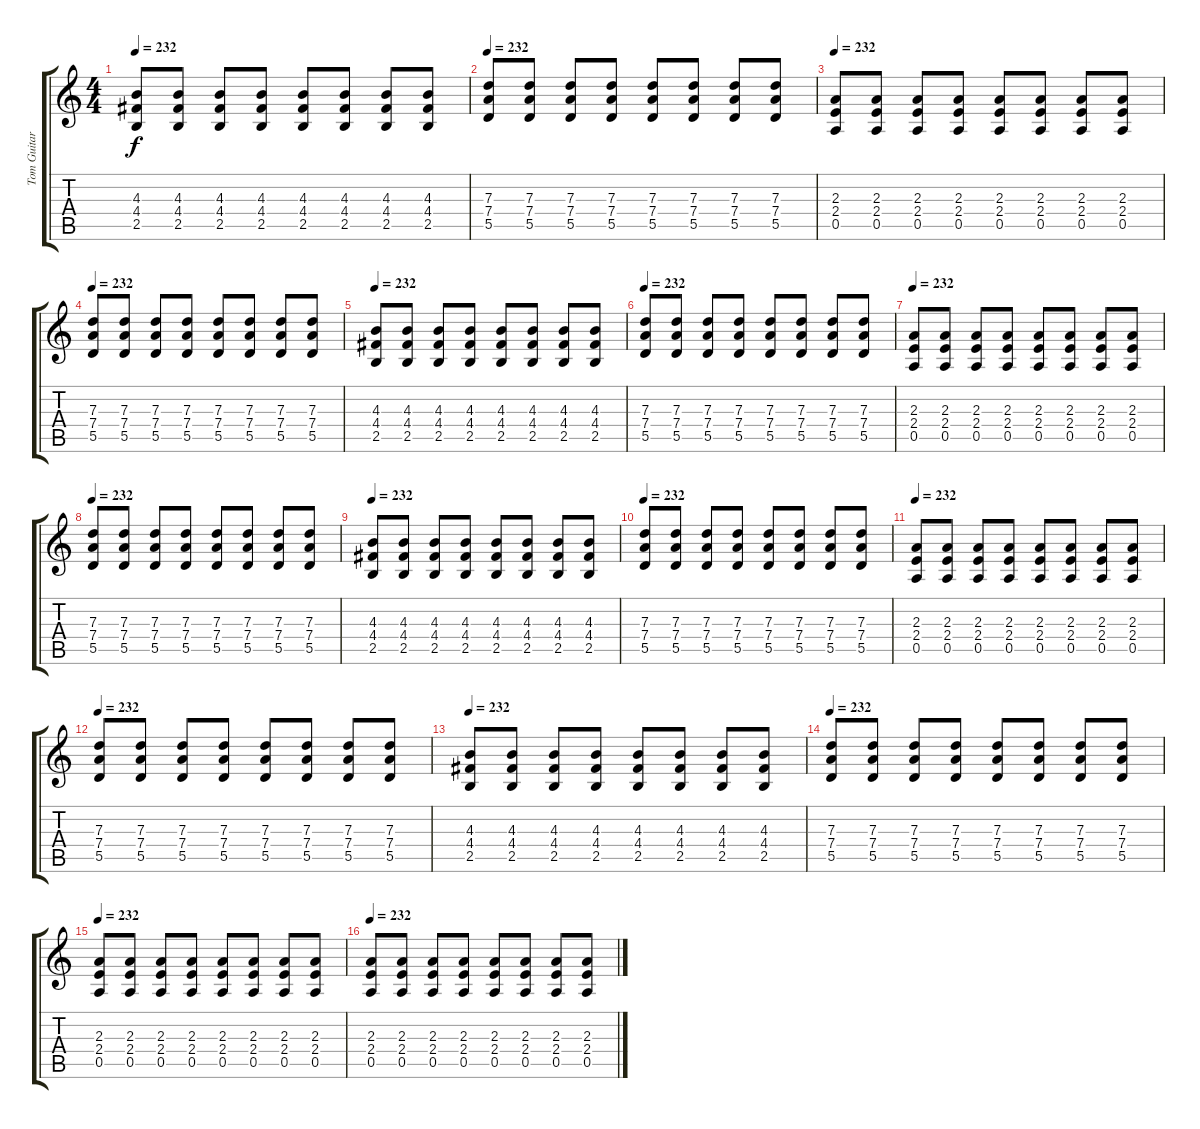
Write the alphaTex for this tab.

\track ("Tom Guitar 1" "Tom Guitar") {instrument distortionguitar}
\staff {score tabs}
\tuning (E4 B3 G3 D3 A2 E2) {hide}
\ts (4 4)
\tempo 232
\clef g2
\ks c
(4.3 4.4 2.5).8{dy f} (4.3 4.4 2.5).8 (4.3 4.4 2.5).8 (4.3 4.4 2.5).8 (4.3 4.4 2.5).8 (4.3 4.4 2.5).8 (4.3 4.4 2.5).8 (4.3 4.4 2.5).8 |
\tempo 232
(7.3 7.4 5.5).8 (7.3 7.4 5.5).8 (7.3 7.4 5.5).8 (7.3 7.4 5.5).8 (7.3 7.4 5.5).8 (7.3 7.4 5.5).8 (7.3 7.4 5.5).8 (7.3 7.4 5.5).8 |
\tempo 232
(2.3 2.4 0.5).8 (2.3 2.4 0.5).8 (2.3 2.4 0.5).8 (2.3 2.4 0.5).8 (2.3 2.4 0.5).8 (2.3 2.4 0.5).8 (2.3 2.4 0.5).8 (2.3 2.4 0.5).8 |
\tempo 232
(7.3 7.4 5.5).8 (7.3 7.4 5.5).8 (7.3 7.4 5.5).8 (7.3 7.4 5.5).8 (7.3 7.4 5.5).8 (7.3 7.4 5.5).8 (7.3 7.4 5.5).8 (7.3 7.4 5.5).8 |
\tempo 232
(4.3 4.4 2.5).8 (4.3 4.4 2.5).8 (4.3 4.4 2.5).8 (4.3 4.4 2.5).8 (4.3 4.4 2.5).8 (4.3 4.4 2.5).8 (4.3 4.4 2.5).8 (4.3 4.4 2.5).8 |
\tempo 232
(7.3 7.4 5.5).8 (7.3 7.4 5.5).8 (7.3 7.4 5.5).8 (7.3 7.4 5.5).8 (7.3 7.4 5.5).8 (7.3 7.4 5.5).8 (7.3 7.4 5.5).8 (7.3 7.4 5.5).8 |
\tempo 232
(2.3 2.4 0.5).8 (2.3 2.4 0.5).8 (2.3 2.4 0.5).8 (2.3 2.4 0.5).8 (2.3 2.4 0.5).8 (2.3 2.4 0.5).8 (2.3 2.4 0.5).8 (2.3 2.4 0.5).8 |
\tempo 232
(7.3 7.4 5.5).8 (7.3 7.4 5.5).8 (7.3 7.4 5.5).8 (7.3 7.4 5.5).8 (7.3 7.4 5.5).8 (7.3 7.4 5.5).8 (7.3 7.4 5.5).8 (7.3 7.4 5.5).8 |
\tempo 232
(4.3 4.4 2.5).8 (4.3 4.4 2.5).8 (4.3 4.4 2.5).8 (4.3 4.4 2.5).8 (4.3 4.4 2.5).8 (4.3 4.4 2.5).8 (4.3 4.4 2.5).8 (4.3 4.4 2.5).8 |
\tempo 232
(7.3 7.4 5.5).8 (7.3 7.4 5.5).8 (7.3 7.4 5.5).8 (7.3 7.4 5.5).8 (7.3 7.4 5.5).8 (7.3 7.4 5.5).8 (7.3 7.4 5.5).8 (7.3 7.4 5.5).8 |
\tempo 232
(2.3 2.4 0.5).8 (2.3 2.4 0.5).8 (2.3 2.4 0.5).8 (2.3 2.4 0.5).8 (2.3 2.4 0.5).8 (2.3 2.4 0.5).8 (2.3 2.4 0.5).8 (2.3 2.4 0.5).8 |
\tempo 232
(7.3 7.4 5.5).8 (7.3 7.4 5.5).8 (7.3 7.4 5.5).8 (7.3 7.4 5.5).8 (7.3 7.4 5.5).8 (7.3 7.4 5.5).8 (7.3 7.4 5.5).8 (7.3 7.4 5.5).8 |
\tempo 232
(4.3 4.4 2.5).8 (4.3 4.4 2.5).8 (4.3 4.4 2.5).8 (4.3 4.4 2.5).8 (4.3 4.4 2.5).8 (4.3 4.4 2.5).8 (4.3 4.4 2.5).8 (4.3 4.4 2.5).8 |
\tempo 232
(7.3 7.4 5.5).8 (7.3 7.4 5.5).8 (7.3 7.4 5.5).8 (7.3 7.4 5.5).8 (7.3 7.4 5.5).8 (7.3 7.4 5.5).8 (7.3 7.4 5.5).8 (7.3 7.4 5.5).8 |
\tempo 232
(2.3 2.4 0.5).8 (2.3 2.4 0.5).8 (2.3 2.4 0.5).8 (2.3 2.4 0.5).8 (2.3 2.4 0.5).8 (2.3 2.4 0.5).8 (2.3 2.4 0.5).8 (2.3 2.4 0.5).8 |
\tempo 232
(2.3 2.4 0.5).8 (2.3 2.4 0.5).8 (2.3 2.4 0.5).8 (2.3 2.4 0.5).8 (2.3 2.4 0.5).8 (2.3 2.4 0.5).8 (2.3 2.4 0.5).8 (2.3 2.4 0.5).8
